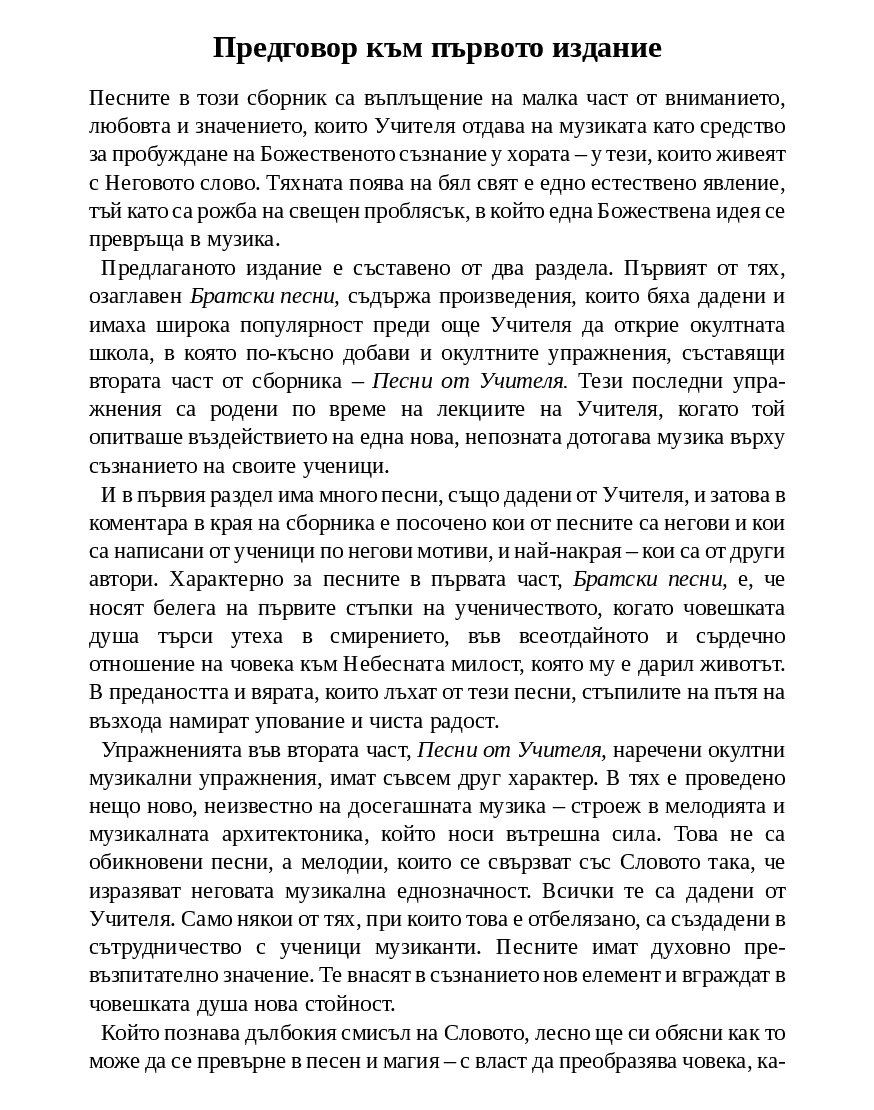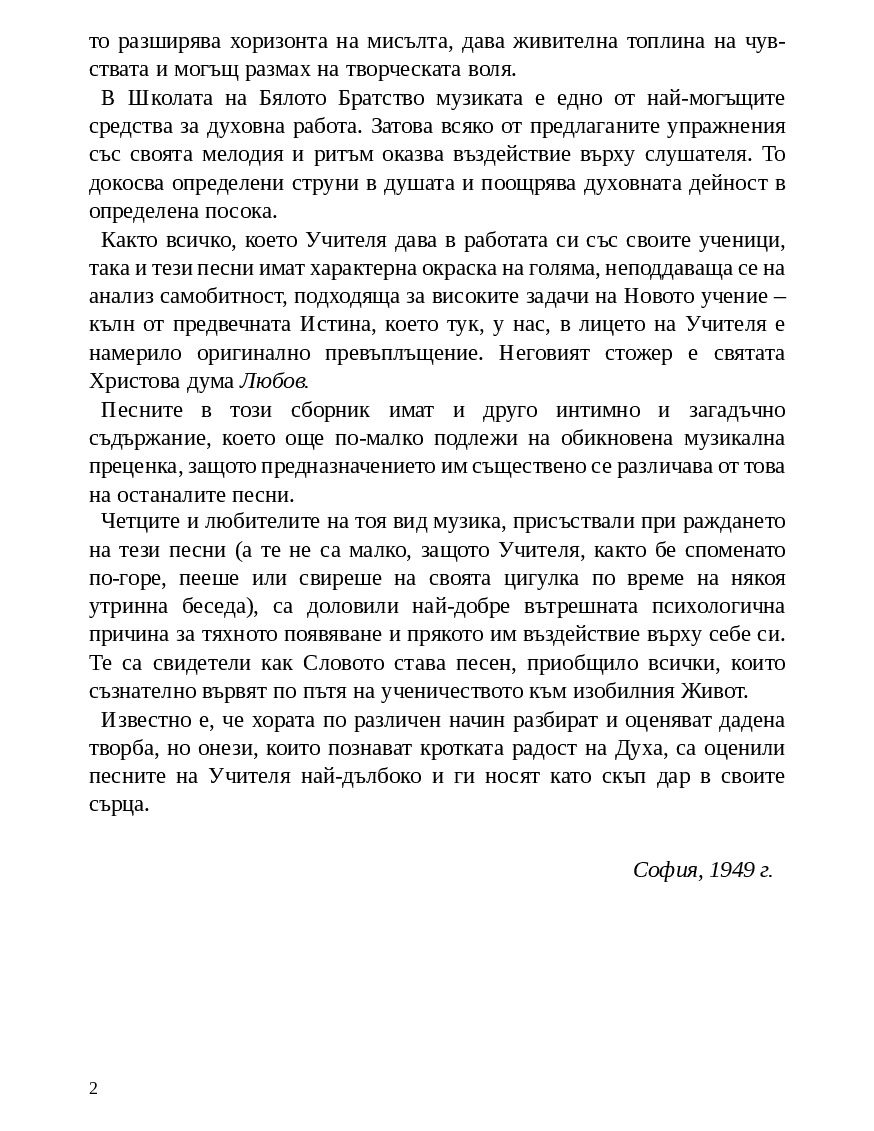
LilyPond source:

\version "2.24.4"

% include paper part and global functions
\include "include/globals.ily"

\bookpart {
  \paper {
    print-all-headers = ##f
    print-page-number = ##t
    print-first-page-number = ##f

    % put page numbers on the bottom
    oddHeaderMarkup = \markup ""
    evenHeaderMarkup = \markup ""
    oddFooterMarkup = \markup
    \fill-line {
      ""
      \if \should-print-page-number \fromproperty #'page:page-number-string
    }
    evenFooterMarkup = \markup
    \fill-line {
      \if \should-print-page-number \fromproperty #'page:page-number-string
      ""
    }

    left-margin = 1.5\cm
    right-margin = 1.5\cm
    top-margin = 1.6\cm
    bottom-margin = 1.2\cm
    ragged-bottom = ##t % do not spread the staves to fill the whole vertical space


  }

  \tocItem \markup "Предговор към първото издание"
  \markup \fontsize  #+4.5 { \fill-line \bold {"Предговор към първото издание"} }

  \markup \abs-fontsize #11 {
    \vspace #1.5 \override #'(baseline-skip . 3.4)
    \justify {

      Песните в този сборник са въплъщение на малка част от вниманието, любовта и значението, които Учителя отдава на музиката като средство за пробуждане на Божественото съзнание у хората – у тези, които живеят с Неговото слово. Тяхната поява на
      бял свят е едно естествено явление, тъй като са рожба на свещен проблясък, в който една Божествена идея се превръща в музика.

    }
  }
  \markup \abs-fontsize #11 {
   \vspace #0.8 \override #'(baseline-skip . 3.4)
    \justify {
      \hspace #1.5

      Предлаганото издание е съставено от два раздела. Първият от тях, озаглавен \italic"Братски песни," съдържа произведения,
      които бяха дадени и имаха широка популярност преди още Учителя да открие
      окултната школа, в която по-късно добави и окултните упражнения,
      съставящи втората част от сборника – \italic"Песни" \italic"от" \italic"Учителя." Тези последни упра- жнения са родени по време на лекциите на Учителя,
      когато той опитваше въздействието на една нова, непозната
      дотогава музика върху съзнанието на своите ученици.
    }
  }

  \markup \abs-fontsize #11 {
   \vspace #0.8 \override #'(baseline-skip . 3.4)
    \justify {
      \hspace #1.5
      И в първия раздел има много песни, също дадени от Учителя,
      и затова в коментара в края на сборника е посочено кои от песните
      са негови и кои са написани от ученици по негови мотиви, и най-накрая – кои са от други автори. Характерно за песните в първата
      част, \italic"Братски" \italic"песни," е, че носят белега на първите стъпки на
      ученичеството, когато човешката душа търси утеха в смирението,
      във всеотдайното и сърдечно отношение на човека към Небесната
      милост, която му е дарил животът. В предаността и вярата, които
      лъхат от тези песни, стъпилите на пътя на възхода намират
      упование и чиста радост.
    }
  }
  \markup \abs-fontsize #11 {
   \vspace #0.8 \override #'(baseline-skip . 3.4)
    \justify {
      \hspace #1.5

      Упражненията във втората част, \italic"Песни" \italic"от" \italic"Учителя," наречени
      окултни музикални упражнения, имат съвсем друг характер. В
      тях е проведено нещо ново, неизвестно на досегашната музика
      – строеж в мелодията и музикалната архитектоника, който носи
      вътрешна сила. Това не са обикновени песни, а мелодии, които
      се свързват със Словото така, че изразяват неговата музикална
      еднозначност. Всички те са дадени от Учителя. Само някои от
      тях, при които това е отбелязано, са създадени в сътрудничество
      с ученици музиканти. Песните имат духовно пре- възпитателно
      значение. Те внасят в съзнанието нов елемент и вграждат в
      човешката душа нова стойност.
    }
  }
  \markup \abs-fontsize #11 {
   \vspace #0.8 \override #'(baseline-skip . 3.4)
    \justify {
      \hspace #1.5


      Който познава дълбокия смисъл на Словото, лесно ще си обясни
      как то може да се превърне в песен и магия – с власт да преобразява човека, ка-

    }
  }

    \markup \abs-fontsize #11 {
   \vspace #0.8 \override #'(baseline-skip . 3.4)
    \justify {
  


      то разширява хоризонта на мисълта, дава живителна топлина на чув- ствата и могъщ размах на творческата воля.

    }
  }

  \markup \abs-fontsize #11 {
   \vspace #0.8 \override #'(baseline-skip . 3.4)
    \justify {
      \hspace #1.5
      В Школата на Бялото Братство музиката е едно от най-могъщите средства за духовна работа.
      Затова всяко от предлаганите упражнения със своята мелодия и ритъм оказва въздействие върху
      слушателя. То докосва определени струни в душата и поощрява
      духовната дейност в определена посока.
    }
  }

  \markup \abs-fontsize #11 {
   \vspace #0.8 \override #'(baseline-skip . 3.4)
    \justify {
      \hspace #1.5
      Както всичко, което Учителя дава в работата си със своите
      ученици, така и тези песни имат характерна окраска на голяма,
      неподдаваща се на анализ самобитност, подходяща за високите
      задачи на Новото учение – кълн от предвечната Истина, което тук,
      у нас, в лицето на Учителя е намерило оригинално превъплъщение.
      Неговият стожер е святата Христова дума \italic"Любов."
    }
  }

  \markup \abs-fontsize #11 {
   \vspace #0.8 \override #'(baseline-skip . 3.4)
    \justify {
      \hspace #1.5

      Песните в този сборник имат и друго интимно и загадъчно
      съдържание, което още по-малко подлежи на обикновена
      музикална преценка, защото предназначението им съществено се
      различава от това на останалите песни.
    }
  }

  \markup \abs-fontsize #11 {
   \vspace #0.9 \override #'(baseline-skip . 3.4)
    \justify {
      \hspace #1.5
      Четците и любителите на тоя вид музика, присъствали при
      раждането на тези песни (а те не са малко, защото Учителя, както
      бе споменато по-горе, пееше или свиреше на своята цигулка
      по време на някоя утринна беседа), са доловили най-добре
      вътрешната психологична причина за тяхното появяване и прякото
      им въздействие върху себе си. Те са свидетели как Словото става
      песен, приобщило всички, които съзнателно вървят по пътя на
      ученичеството към изобилния Живот.
    }
  }

  \markup \abs-fontsize #11 {
   \vspace #0.8 \override #'(baseline-skip . 3.4)
    \justify {
      \hspace #1.5

      Известно е, че хората по различен начин разбират и оценяват
      дадена творба, но онези, които познават кротката радост на Духа,
      са оценили песните на Учителя най-дълбоко и ги носят като скъп
      дар в своите сърца.


    }
  }



  \markup \abs-fontsize #11 \raise #0 \override #'(baseline-skip . 3.4) {
    \column {
      \line {"  "}
      \line {"  "}

      \fill-line { "" ""  \italic {"София, 1949 г.  "} }
    }
  }



} % bookpart



% Più mosso
% „Weiße Bruderschaft“